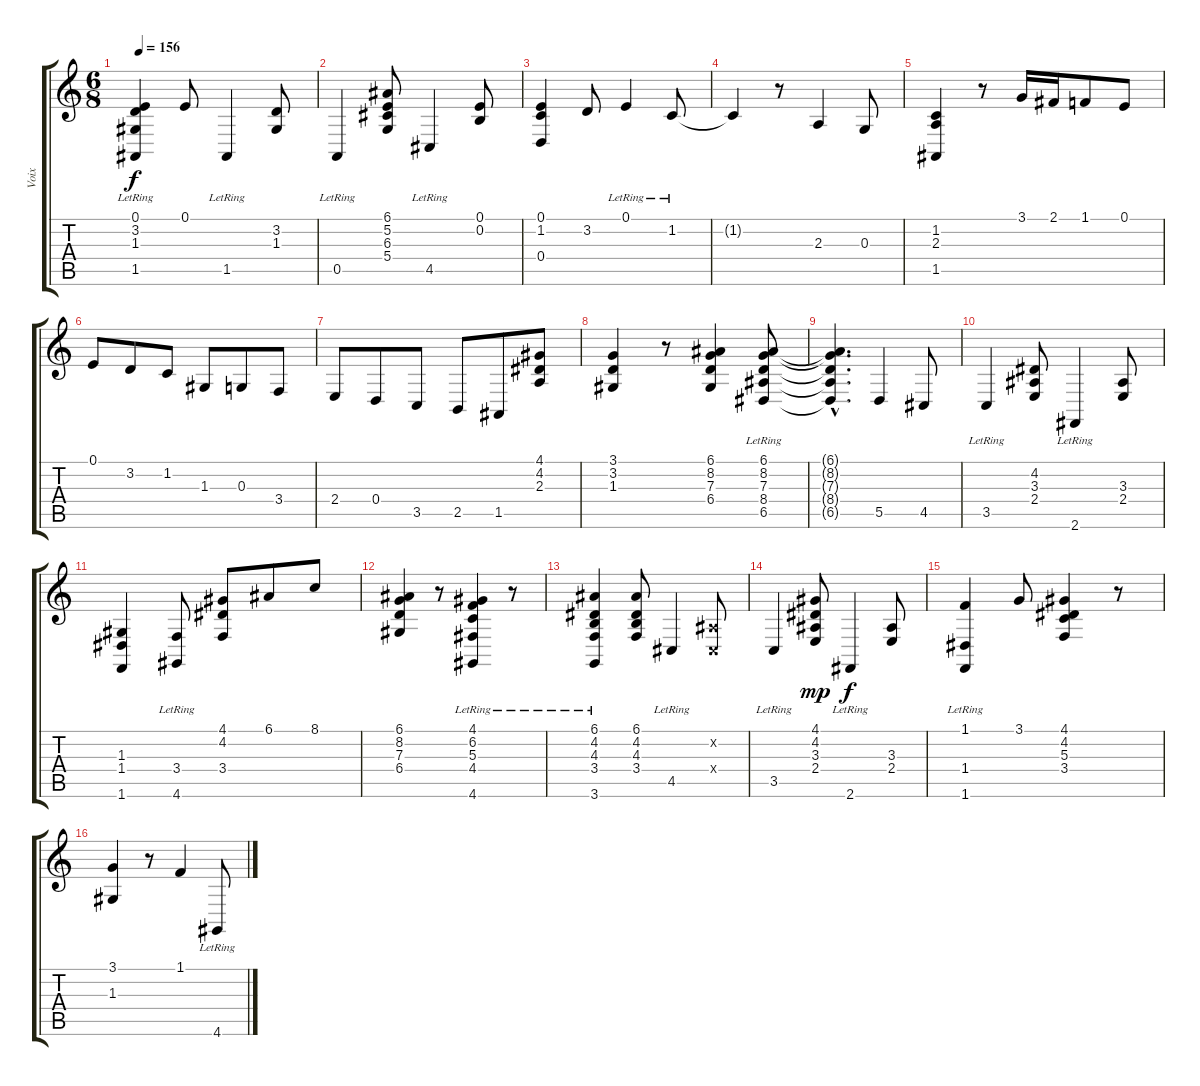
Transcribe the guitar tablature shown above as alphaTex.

\track ("Voix" "Voix") {instrument voiceoohs}
\staff {score tabs}
\tuning (E4 B3 G3 D3 A2 E2) {hide}
\ts (6 8)
\tempo 156
\clef g2
\ks c
(0.1 3.2 1.3 1.5{lr}).4{dy f} 0.1.8 1.5{lr}.4 (3.2 1.3).8 |
0.5{lr}.4 (6.1 5.2 6.3 5.4).8 4.5{lr}.4 (0.1 0.2).8 |
(0.1 1.2 0.4).4 3.2.8 0.1{lr}.4 1.2{lr}.8 |
1.2{t}.4 r.8 2.3.4 0.3.8 |
(1.2 2.3 1.5).4 r.8 3.1.16 2.1.16 1.1.8 0.1.8 |
0.1.8 3.2.8 1.2.8 1.3.8 0.3.8 3.4.8 |
2.4.8 0.4.8 3.5.8 2.5.8 1.5.8 (4.1 4.2 2.3).8 |
(3.1 3.2 1.3).4 r.8 (6.1 8.2 7.3 6.4).4 (6.1 8.2 7.3 8.4 6.5{lr}).8 |
(6.1{hac t} 8.2{hac t} 7.3{hac t} 8.4{hac t} 6.5{hac t}).4{d} 5.5.4 4.5.8 |
3.5{lr}.4 (4.2 3.3 2.4).8 2.6{lr}.4 (3.3 2.4).8 |
(1.3 1.4 1.6).4 (3.4 4.6{lr}).8 (4.1 4.2 3.4).8 6.1.8 8.1.8 |
(6.1 8.2 7.3 6.4).4 r.8 (4.1 6.2 5.3 4.4 4.6{lr}).4 r.8 |
(6.1 4.2 4.3 3.4 3.6{lr}).4 (6.1 4.2 4.3 3.4).8 4.5{lr}.4 (-1.2{x} -1.4{x}).8 |
3.5{lr}.4 (4.1 4.2 3.3 2.4).8{dy mp} 2.6{lr}.4{dy f} (3.3 2.4).8 |
(1.1 1.4 1.6{lr}).4 3.1.8 (4.1 4.2 5.3 3.4).4 r.8 |
(3.1 1.3).4 r.8 1.1.4 4.6{lr}.8
